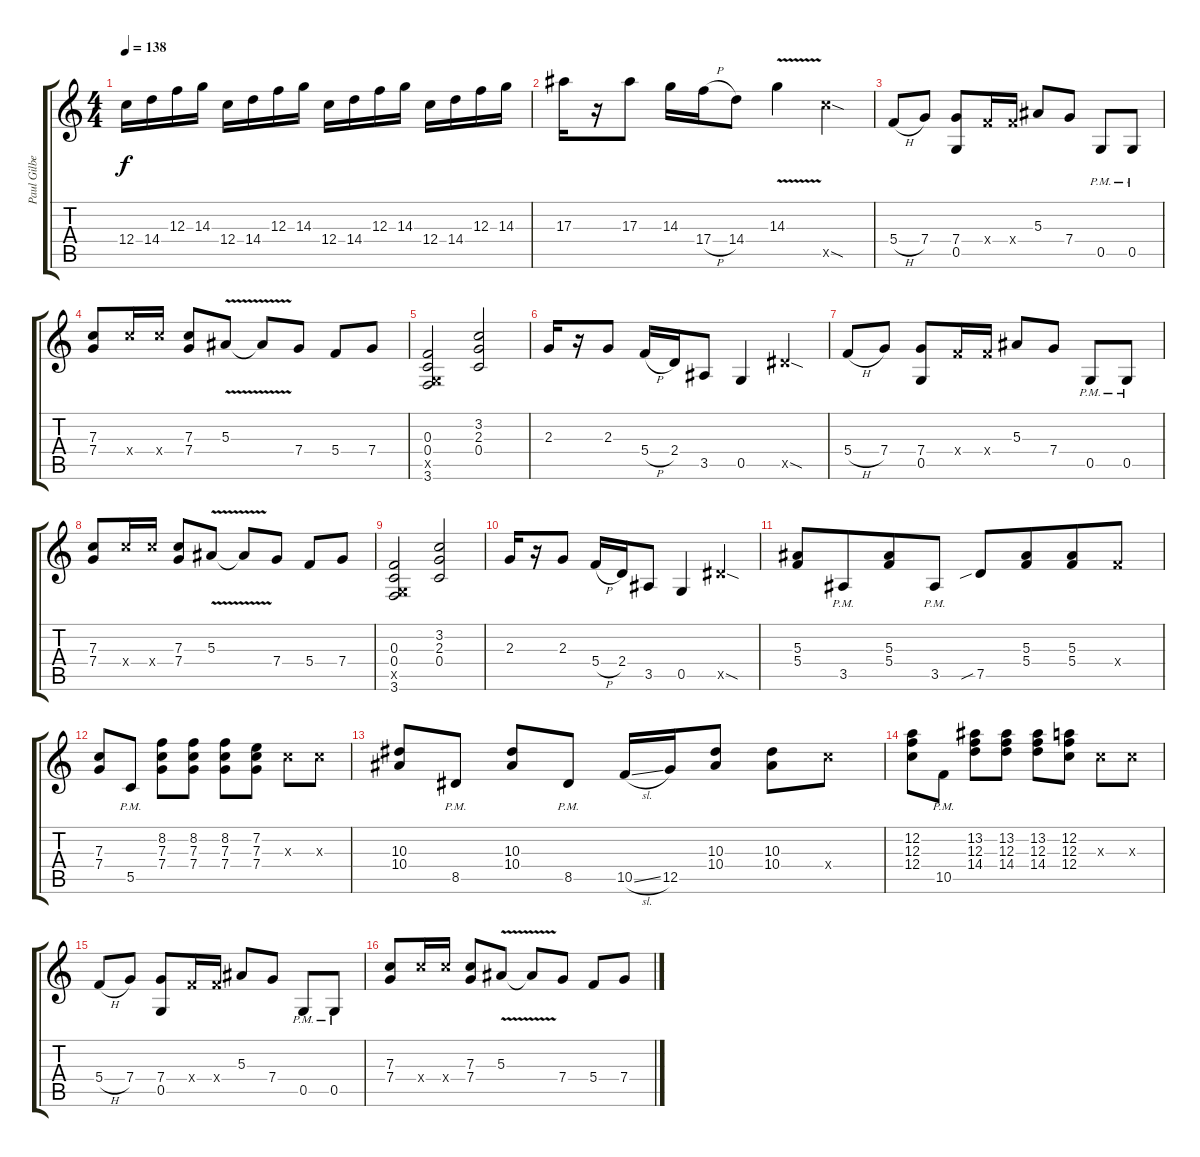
\track ("Paul Gilbert" "Paul Gilbe") {instrument distortionguitar}
\staff {score tabs}
\tuning (D4 A3 F3 C3 G2 D2) {hide}
\ts (4 4)
\tempo 138
\clef g2
\ks c
12.4.16{dy f} 14.4.16 12.3.16 14.3.16 12.4.16 14.4.16 12.3.16 14.3.16 12.4.16 14.4.16 12.3.16 14.3.16 12.4.16 14.4.16 12.3.16 14.3.16 |
17.3.16 r.16 17.3.8 14.3.16 17.4{h}.16 14.4.8 14.3{v}.4 17.5{sod x}.4 |
5.4{h}.8 7.4.8 (7.4 0.5).8 5.4{x}.16 5.4{x}.16 5.3.8 7.4.8 0.5{pm}.8 0.5{pm}.8 |
(7.3 7.4).8 12.4{x}.16 12.4{x}.16 (7.3 7.4).8 5.3{v}.8 5.3{t}.8 7.4.8 5.4.8 7.4.8 |
(0.3 0.4 0.5{x} 3.6).2 (3.2 2.3 0.4).2 |
2.3.16 r.16 2.3.8 5.4{h}.16 2.4.16 3.5.8 0.5.4 8.5{sod x}.4 |
5.4{h}.8 7.4.8 (7.4 0.5).8 5.4{x}.16 5.4{x}.16 5.3.8 7.4.8 0.5{pm}.8 0.5{pm}.8 |
(7.3 7.4).8 12.4{x}.16 12.4{x}.16 (7.3 7.4).8 5.3{v}.8 5.3{t}.8 7.4.8 5.4.8 7.4.8 |
(0.3 0.4 0.5{x} 3.6).2 (3.2 2.3 0.4).2 |
2.3.16 r.16 2.3.8 5.4{h}.16 2.4.16 3.5.8 0.5.4 8.5{sod x}.4 |
(5.3 5.4).8 3.5{pm}.8{beam merge} (5.3 5.4).8 3.5{pm}.8 7.5{sib}.8 (5.3 5.4).8{beam merge} (5.3 5.4).8 5.4{x}.8 |
(7.3 7.4).8 5.5{pm}.8 (8.2 7.3 7.4).8 (8.2 7.3 7.4).8 (8.2 7.3 7.4).8 (7.2 7.3 7.4).8 7.3{x}.8 7.3{x}.8 |
(10.3 10.4).8 8.5{pm}.8 (10.3 10.4).8 8.5{pm}.8 10.5{sl}.16 12.5.16 (10.3 10.4).8 (10.3 10.4).8 12.4{x}.8 |
(12.2 12.3 12.4).8 10.5{pm}.8 (13.2 12.3 14.4).8 (13.2 12.3 14.4).8 (13.2 12.3 14.4).8 (12.2 12.3 12.4).8 7.3{x}.8 7.3{x}.8 |
5.4{h}.8 7.4.8 (7.4 0.5).8 5.4{x}.16 5.4{x}.16 5.3.8 7.4.8 0.5{pm}.8 0.5{pm}.8 |
(7.3 7.4).8 12.4{x}.16 12.4{x}.16 (7.3 7.4).8 5.3{v}.8 5.3{t}.8 7.4.8 5.4.8 7.4.8
